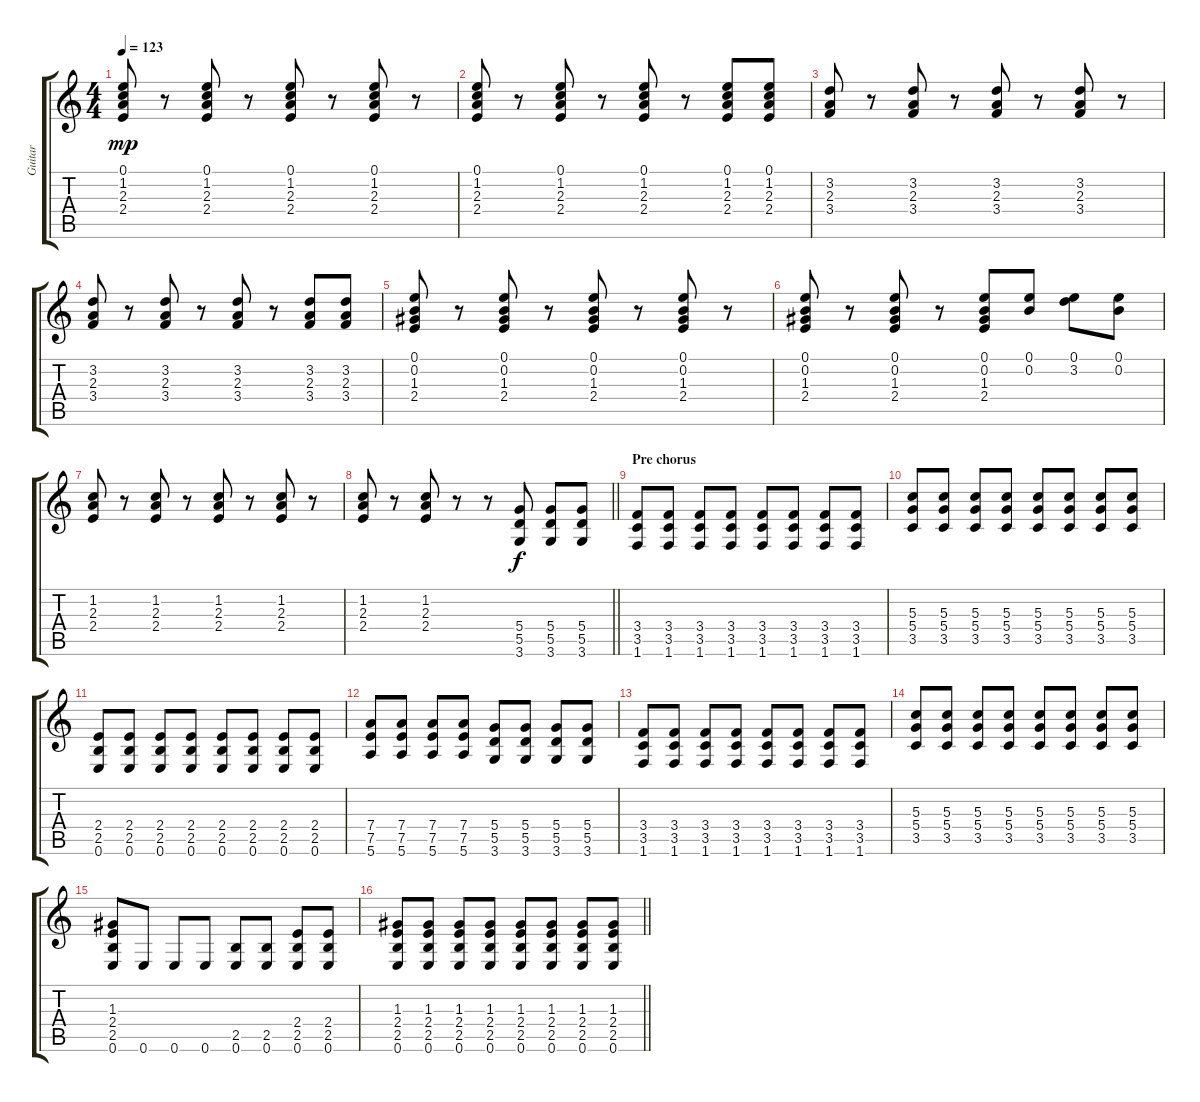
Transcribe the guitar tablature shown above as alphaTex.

\track ("Guitar" "Guitar") {instrument distortionguitar}
\staff {score tabs}
\tuning (E4 B3 G3 D3 A2 E2) {hide}
\ts (4 4)
\tempo 123
\clef g2
\ks c
(0.1 1.2 2.3 2.4).8{dy mp} r.8 (0.1 1.2 2.3 2.4).8 r.8 (0.1 1.2 2.3 2.4).8 r.8 (0.1 1.2 2.3 2.4).8 r.8 |
(0.1 1.2 2.3 2.4).8 r.8 (0.1 1.2 2.3 2.4).8 r.8 (0.1 1.2 2.3 2.4).8 r.8 (0.1 1.2 2.3 2.4).8 (0.1 1.2 2.3 2.4).8 |
(3.2 2.3 3.4).8 r.8 (3.2 2.3 3.4).8 r.8 (3.2 2.3 3.4).8 r.8 (3.2 2.3 3.4).8 r.8 |
(3.2 2.3 3.4).8 r.8 (3.2 2.3 3.4).8 r.8 (3.2 2.3 3.4).8 r.8 (3.2 2.3 3.4).8 (3.2 2.3 3.4).8 |
(0.1 0.2 1.3 2.4).8 r.8 (0.1 0.2 1.3 2.4).8 r.8 (0.1 0.2 1.3 2.4).8 r.8 (0.1 0.2 1.3 2.4).8 r.8 |
(0.1 0.2 1.3 2.4).8 r.8 (0.1 0.2 1.3 2.4).8 r.8 (0.1 0.2 1.3 2.4).8 (0.1 0.2).8 (0.1 3.2).8 (0.1 0.2).8 |
(1.2 2.3 2.4).8 r.8 (1.2 2.3 2.4).8 r.8 (1.2 2.3 2.4).8 r.8 (1.2 2.3 2.4).8 r.8 |
\barLineRight lightlight
(1.2 2.3 2.4).8 r.8 (1.2 2.3 2.4).8 r.8 r.8 (5.4 5.5 3.6).8{dy f} (5.4 5.5 3.6).8 (5.4 5.5 3.6).8 |
\section ("" "Pre chorus")
(3.4 3.5 1.6).8 (3.4 3.5 1.6).8 (3.4 3.5 1.6).8 (3.4 3.5 1.6).8 (3.4 3.5 1.6).8 (3.4 3.5 1.6).8 (3.4 3.5 1.6).8 (3.4 3.5 1.6).8 |
(5.3 5.4 3.5).8 (5.3 5.4 3.5).8 (5.3 5.4 3.5).8 (5.3 5.4 3.5).8 (5.3 5.4 3.5).8 (5.3 5.4 3.5).8 (5.3 5.4 3.5).8 (5.3 5.4 3.5).8 |
(2.4 2.5 0.6).8 (2.4 2.5 0.6).8 (2.4 2.5 0.6).8 (2.4 2.5 0.6).8 (2.4 2.5 0.6).8 (2.4 2.5 0.6).8 (2.4 2.5 0.6).8 (2.4 2.5 0.6).8 |
(7.4 7.5 5.6).8 (7.4 7.5 5.6).8 (7.4 7.5 5.6).8 (7.4 7.5 5.6).8 (5.4 5.5 3.6).8 (5.4 5.5 3.6).8 (5.4 5.5 3.6).8 (5.4 5.5 3.6).8 |
(3.4 3.5 1.6).8 (3.4 3.5 1.6).8 (3.4 3.5 1.6).8 (3.4 3.5 1.6).8 (3.4 3.5 1.6).8 (3.4 3.5 1.6).8 (3.4 3.5 1.6).8 (3.4 3.5 1.6).8 |
(5.3 5.4 3.5).8 (5.3 5.4 3.5).8 (5.3 5.4 3.5).8 (5.3 5.4 3.5).8 (5.3 5.4 3.5).8 (5.3 5.4 3.5).8 (5.3 5.4 3.5).8 (5.3 5.4 3.5).8 |
(1.3 2.4 2.5 0.6).8 0.6.8 0.6.8 0.6.8 (2.5 0.6).8 (2.5 0.6).8 (2.4 2.5 0.6).8 (2.4 2.5 0.6).8 |
\barLineRight lightlight
(1.3 2.4 2.5 0.6).8 (1.3 2.4 2.5 0.6).8 (1.3 2.4 2.5 0.6).8 (1.3 2.4 2.5 0.6).8 (1.3 2.4 2.5 0.6).8 (1.3 2.4 2.5 0.6).8 (1.3 2.4 2.5 0.6).8 (1.3 2.4 2.5 0.6).8
